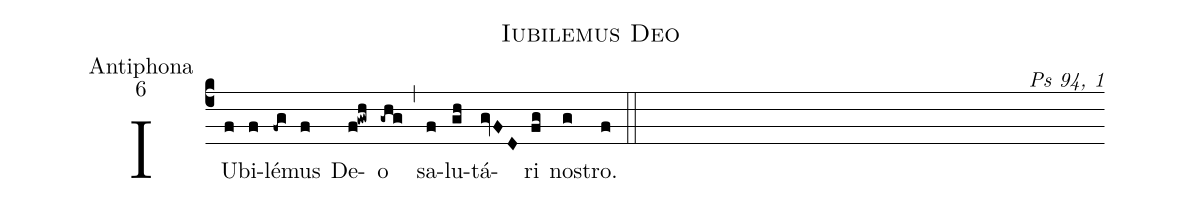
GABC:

name:Iubilemus Deo;
office-part:Antiphona;
mode:6;
commentary:Ps 94, 1;
%%
(c4) IU(f)bi(f)lé(-fg)mus(f) De(f!gwh)o(-ghg) (,) sa(f)lu(gh)tá(gvFD)ri(fg) nos(g)tro.(f) (::)
